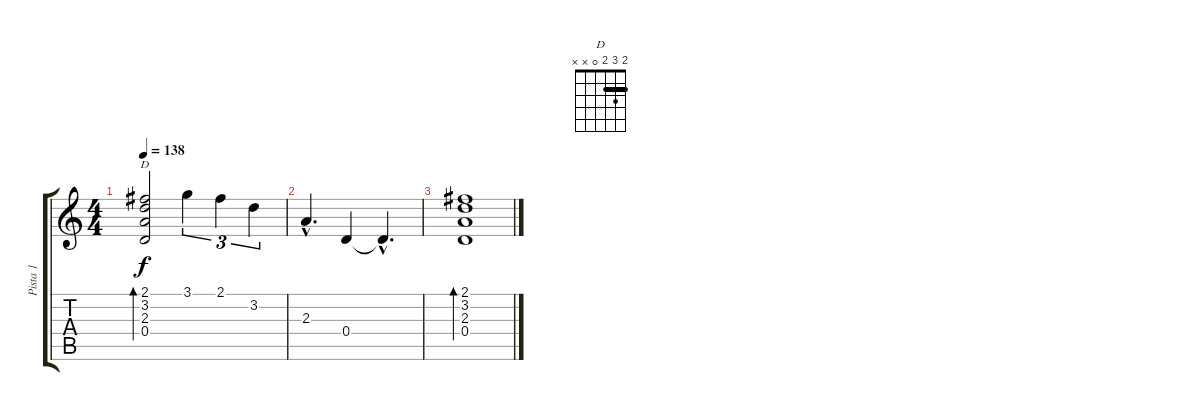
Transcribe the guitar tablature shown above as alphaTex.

\track ("Pista 1" "Pista 1") {instrument acousticguitarsteel}
\staff {score tabs}
\tuning (E4 B3 G3 D3 A2 E2) {hide}
\chord ("D" 2 3 2 0 x x) {barre 2}
\ts (4 4)
\tempo 138
\clef g2
\ks c
(2.1 3.2 2.3 0.4).2{bd 240 ch "D" dy f} 3.1.4{tu (3 2)} 2.1.4{tu (3 2)} 3.2.4{tu (3 2)} |
2.3{hac}.4{d} 0.4.4 0.4{hac t}.4{d} |
(2.1 3.2 2.3 0.4).1{bd 240}
